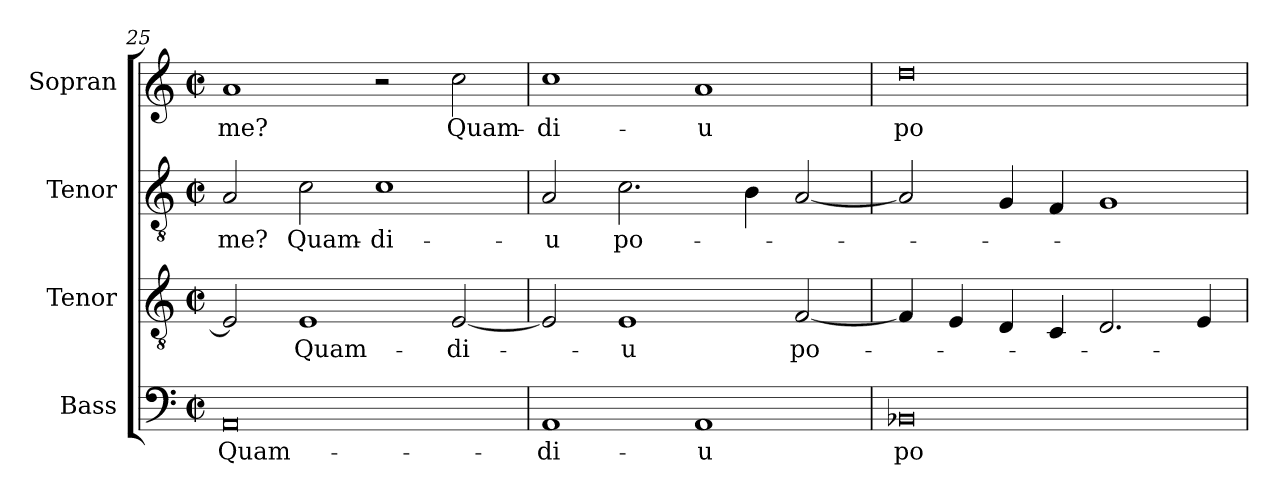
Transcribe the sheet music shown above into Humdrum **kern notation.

**kern	**text	**kern	**text	**kern	**text	**kern	**text
*part4	*part4	*part3	*part3	*part2	*part2	*part1	*part1
*staff4	*staff4	*staff3	*staff3	*staff2	*staff2	*staff1	*staff1
*I"Bass	*	*I"Tenor	*	*I"Tenor	*	*I"Sopran	*
*	*	*I'Tenor	*	*	*	*	*
*clefF4	*	*clefGv2	*	*clefGv2	*	*clefG2	*
*	*	*ITrd7c12	*	*ITrd7c12	*	*	*
*k[]	*	*k[]	*	*k[]	*	*k[]	*
*M2/2	*	*M2/2	*	*M2/2	*	*M2/2	*
*met(c|)	*	*met(c|)	*	*met(c|)	*	*met(c|)	*
=25	=25	=25	=25	=25	=25	=25	=25
!	!LO:LY:b:color=#000000	!	!	!	!	!	!
!	!	!	!	!	!LO:LY:b:color=#000000	!	!
!	!	!	!	!	!	!	!LO:LY:b:color=#000000
0AAi	Quam-	2EEi/]	.	2AAi/	me?	1ai	me?
!	!	!	!LO:LY:b:color=#000000	!	!	!	!
!	!	!	!	!	!LO:LY:b:color=#000000	!	!
.	.	1EEi	Quam-	2Ci\	Quam-	.	.
!	!	!	!	!	!LO:LY:b:color=#000000	!	!
.	.	.	.	1Ci	-di-	2r	.
!	!	!	!LO:LY:b:color=#000000	!	!	!	!
!	!	!	!	!	!	!	!LO:LY:b:color=#000000
.	.	[<2EEi/	-di-	.	.	2cci\	Quam-
=26	=26	=26	=26	=26	=26	=26	=26
!	!LO:LY:b:color=#000000	!	!	!	!	!	!
!	!	!	!	!	!LO:LY:b:color=#000000	!	!
!	!	!	!	!	!	!	!LO:LY:b:color=#000000
1AAi	-di-	2EEi/]	.	2AAi/	-u	1cci	-di-
!	!	!	!LO:LY:b:color=#000000	!	!	!	!
!	!	!	!	!	!LO:LY:b:color=#000000	!	!
.	.	1EEi	-u	2.Ci\	po-	.	.
!	!LO:LY:b:color=#000000	!	!	!	!	!	!
!	!	!	!	!	!	!	!LO:LY:b:color=#000000
1AAi	-u	.	.	.	.	1ai	-u
.	.	.	.	4BBi\	.	.	.
!	!	!	!LO:LY:b:color=#000000	!	!	!	!
.	.	[<2FFi/	po-	[<2AAi/	.	.	.
=27	=27	=27	=27	=27	=27	=27	=27
!	!LO:LY:b:color=#000000	!	!	!	!	!	!
!	!	!	!	!	!	!	!LO:LY:b:color=#000000
0BB-Xi	po-	4FFi/]	.	2AAi/]	.	0ddi	po-
.	.	4EEi/	.	.	.	.	.
.	.	4DDi/	.	4GGi/	.	.	.
.	.	4CCi/	.	4FFi/	.	.	.
.	.	2.DDi/	.	1GGi	.	.	.
.	.	4EEi/	.	.	.	.	.
=	=	=	=	=	=	=	=
*-	*-	*-	*-	*-	*-	*-	*-
